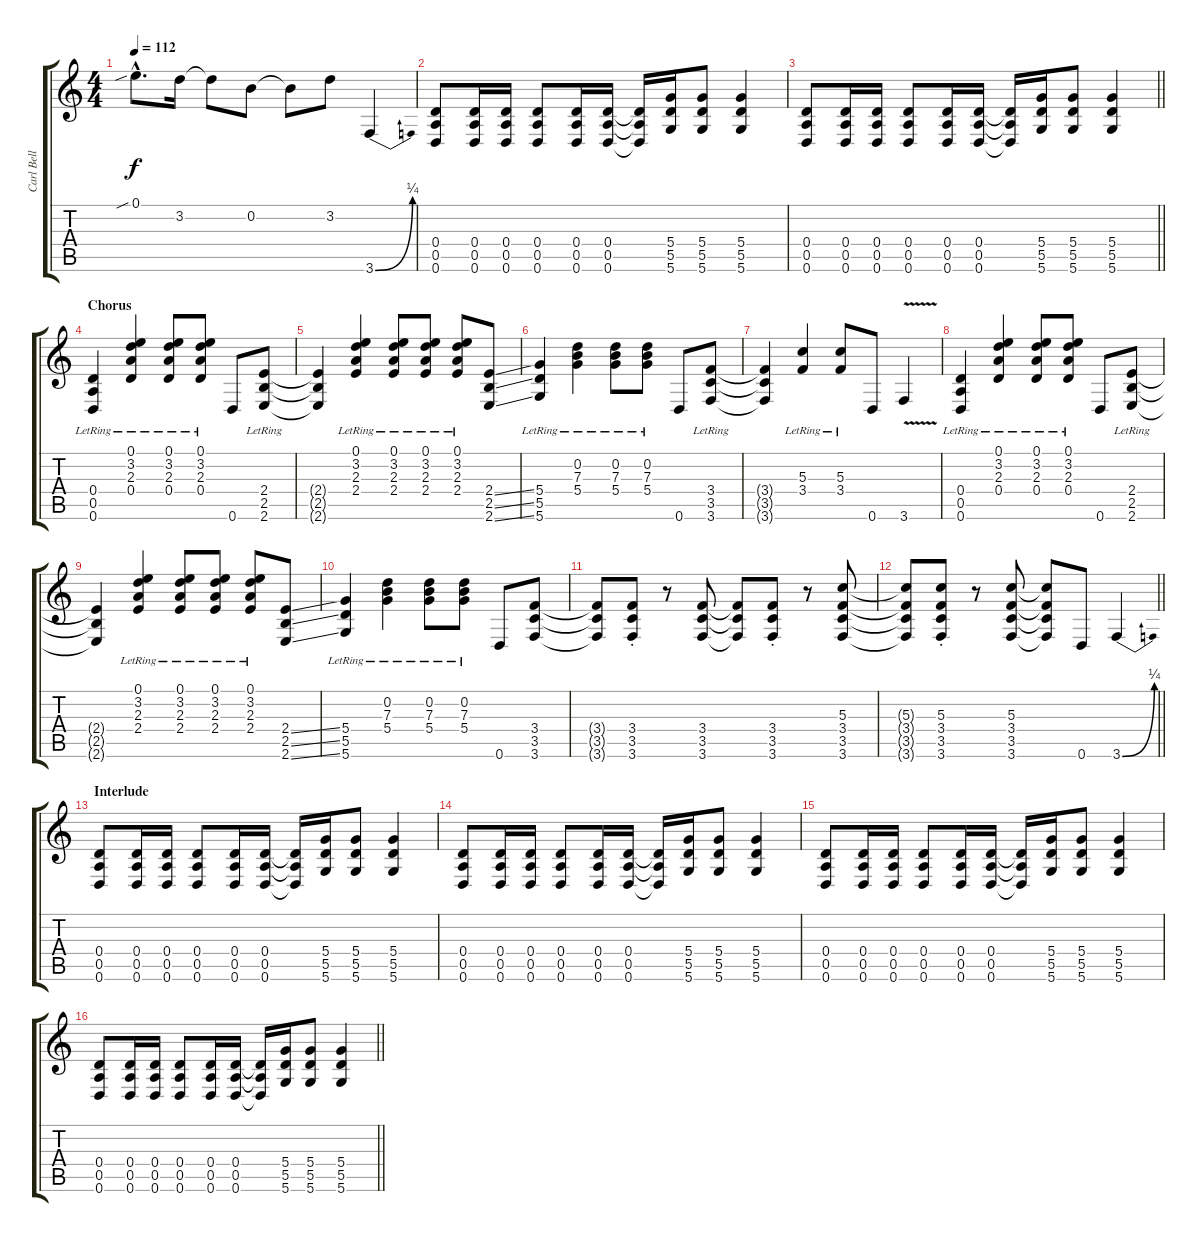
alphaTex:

\track ("Carl Bell (Lead Guitar)" "Carl Bell ") {instrument distortionguitar}
\staff {score tabs}
\tuning (E4 B3 G3 D3 A2 D2) {hide}
\ts (4 4)
\tempo 112
\clef g2
\ks c
0.1{sib hac}.8{d dy f} 3.2.16 3.2{t}.8 0.2.8 0.2{t}.8 3.2.8 3.6{be (bend 0 0 60 1)}.4 |
(0.4 0.5 0.6).8 (0.4 0.5 0.6).16 (0.4 0.5 0.6).16 (0.4 0.5 0.6).8 (0.4 0.5 0.6).16 (0.4 0.5 0.6).16 (0.4{t} 0.5{t} 0.6{t}).16 (5.4 5.5 5.6).16 (5.4 5.5 5.6).8 (5.4 5.5 5.6).4 |
\barLineRight lightlight
(0.4 0.5 0.6).8 (0.4 0.5 0.6).16 (0.4 0.5 0.6).16 (0.4 0.5 0.6).8 (0.4 0.5 0.6).16 (0.4 0.5 0.6).16 (0.4{t} 0.5{t} 0.6{t}).16 (5.4 5.5 5.6).16 (5.4 5.5 5.6).8 (5.4 5.5 5.6).4 |
\section ("" "Chorus")
(0.4{lr} 0.5{lr} 0.6{lr}).4 (0.1{lr} 3.2{lr} 2.3{lr} 0.4{lr}).4 (0.1{lr} 3.2{lr} 2.3{lr} 0.4{lr}).8 (0.1{lr} 3.2{lr} 2.3{lr} 0.4{lr}).8 0.6.8 (2.4{lr} 2.5{lr} 2.6{lr}).8 |
(2.4{t} 2.5{t} 2.6{t}).4 (0.1{lr} 3.2{lr} 2.3{lr} 2.4{lr}).4 (0.1{lr} 3.2{lr} 2.3{lr} 2.4{lr}).8 (0.1{lr} 3.2{lr} 2.3{lr} 2.4{lr}).8 (0.1{lr} 3.2{lr} 2.3{lr} 2.4{lr}).8 (2.4{ss} 2.5{ss} 2.6{ss}).8 |
(5.4{lr} 5.5{lr} 5.6{lr}).4 (0.2{lr} 7.3{lr} 5.4{lr}).4 (0.2{lr} 7.3{lr} 5.4{lr}).8 (0.2{lr} 7.3{lr} 5.4{lr}).8 0.6.8 (3.4{lr} 3.5{lr} 3.6{lr}).8 |
(3.4{t} 3.5{t} 3.6{t}).4 (5.3{lr} 3.4{lr}).4 (5.3{lr} 3.4{lr}).8 0.6.8 3.6{v}.4 |
(0.4{lr} 0.5{lr} 0.6{lr}).4 (0.1{lr} 3.2{lr} 2.3{lr} 0.4{lr}).4 (0.1{lr} 3.2{lr} 2.3{lr} 0.4{lr}).8 (0.1{lr} 3.2{lr} 2.3{lr} 0.4{lr}).8 0.6.8 (2.4{lr} 2.5{lr} 2.6{lr}).8 |
(2.4{t} 2.5{t} 2.6{t}).4 (0.1{lr} 3.2{lr} 2.3{lr} 2.4{lr}).4 (0.1{lr} 3.2{lr} 2.3{lr} 2.4{lr}).8 (0.1{lr} 3.2{lr} 2.3{lr} 2.4{lr}).8 (0.1{lr} 3.2{lr} 2.3{lr} 2.4{lr}).8 (2.4{ss} 2.5{ss} 2.6{ss}).8 |
(5.4{lr} 5.5{lr} 5.6{lr}).4 (0.2{lr} 7.3{lr} 5.4{lr}).4 (0.2{lr} 7.3{lr} 5.4{lr}).8 (0.2{lr} 7.3{lr} 5.4{lr}).8 0.6.8 (3.4 3.5 3.6).8 |
(3.4{t} 3.5{t} 3.6{t}).8 (3.4{st} 3.5{st} 3.6{st}).8 r.8 (3.4 3.5 3.6).8 (3.4{t} 3.5{t} 3.6{t}).8 (3.4{st} 3.5{st} 3.6{st}).8 r.8 (5.3 3.4 3.5 3.6).8 |
\barLineRight lightlight
(5.3{t} 3.4{t} 3.5{t} 3.6{t}).8 (5.3{st} 3.4{st} 3.5{st} 3.6{st}).8 r.8 (5.3 3.4 3.5 3.6).8 (5.3{t} 3.4{t} 3.5{t} 3.6{t}).8 0.6.8 3.6{be (bend 0 0 60 1)}.4 |
\section ("" "Interlude")
(0.4 0.5 0.6).8 (0.4 0.5 0.6).16 (0.4 0.5 0.6).16 (0.4 0.5 0.6).8 (0.4 0.5 0.6).16 (0.4 0.5 0.6).16 (0.4{t} 0.5{t} 0.6{t}).16 (5.4 5.5 5.6).16 (5.4 5.5 5.6).8 (5.4 5.5 5.6).4 |
(0.4 0.5 0.6).8 (0.4 0.5 0.6).16 (0.4 0.5 0.6).16 (0.4 0.5 0.6).8 (0.4 0.5 0.6).16 (0.4 0.5 0.6).16 (0.4{t} 0.5{t} 0.6{t}).16 (5.4 5.5 5.6).16 (5.4 5.5 5.6).8 (5.4 5.5 5.6).4 |
(0.4 0.5 0.6).8 (0.4 0.5 0.6).16 (0.4 0.5 0.6).16 (0.4 0.5 0.6).8 (0.4 0.5 0.6).16 (0.4 0.5 0.6).16 (0.4{t} 0.5{t} 0.6{t}).16 (5.4 5.5 5.6).16 (5.4 5.5 5.6).8 (5.4 5.5 5.6).4 |
\barLineRight lightlight
(0.4 0.5 0.6).8 (0.4 0.5 0.6).16 (0.4 0.5 0.6).16 (0.4 0.5 0.6).8 (0.4 0.5 0.6).16 (0.4 0.5 0.6).16 (0.4{t} 0.5{t} 0.6{t}).16 (5.4 5.5 5.6).16 (5.4 5.5 5.6).8 (5.4 5.5 5.6).4
